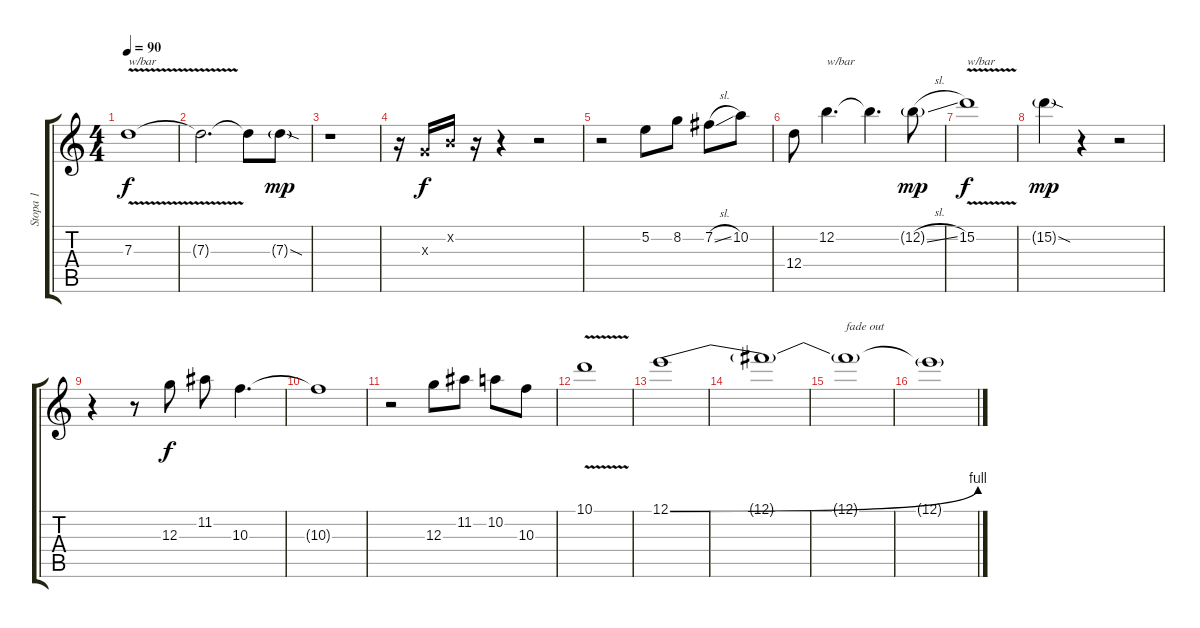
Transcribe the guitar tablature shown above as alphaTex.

\track ("Stopa 1" "Stopa 1") {instrument distortionguitar}
\staff {score tabs}
\tuning (E4 B3 G3 D3 A2 E2) {hide}
\ts (4 4)
\tempo 90
\clef g2
\ks c
7.3{v t}.1{txt "w/bar" dy f} |
7.3{t}.2{d} 7.3{t}.8 7.3{sod g}.8{dy mp} |
r.1 |
r.16 0.3{x}.16{dy f} 0.2{x}.16 r.16 r.4 r.2 |
r.2 5.2.8 8.2.8 7.2{sl}.8 10.2.8 |
12.4.8 12.2.4{d txt "w/bar"} 12.2{t}.4{d} 12.2{sl g}.8{dy mp} |
15.2{v}.1{txt "w/bar" dy f} |
15.2{sod g}.4{dy mp} r.4 r.2 |
r.4 r.8 12.3.8{dy f} 11.2.8 10.3.4{d} |
10.3{t}.1 |
r.2 12.3.8 11.2.8 10.2.8 10.3.8 |
10.1{v}.1 |
12.1{be (bend 0 0 60 4)}.1 |
12.1{t}.1 |
12.1{t}.1{txt "fade out"} |
12.1{t}.1
